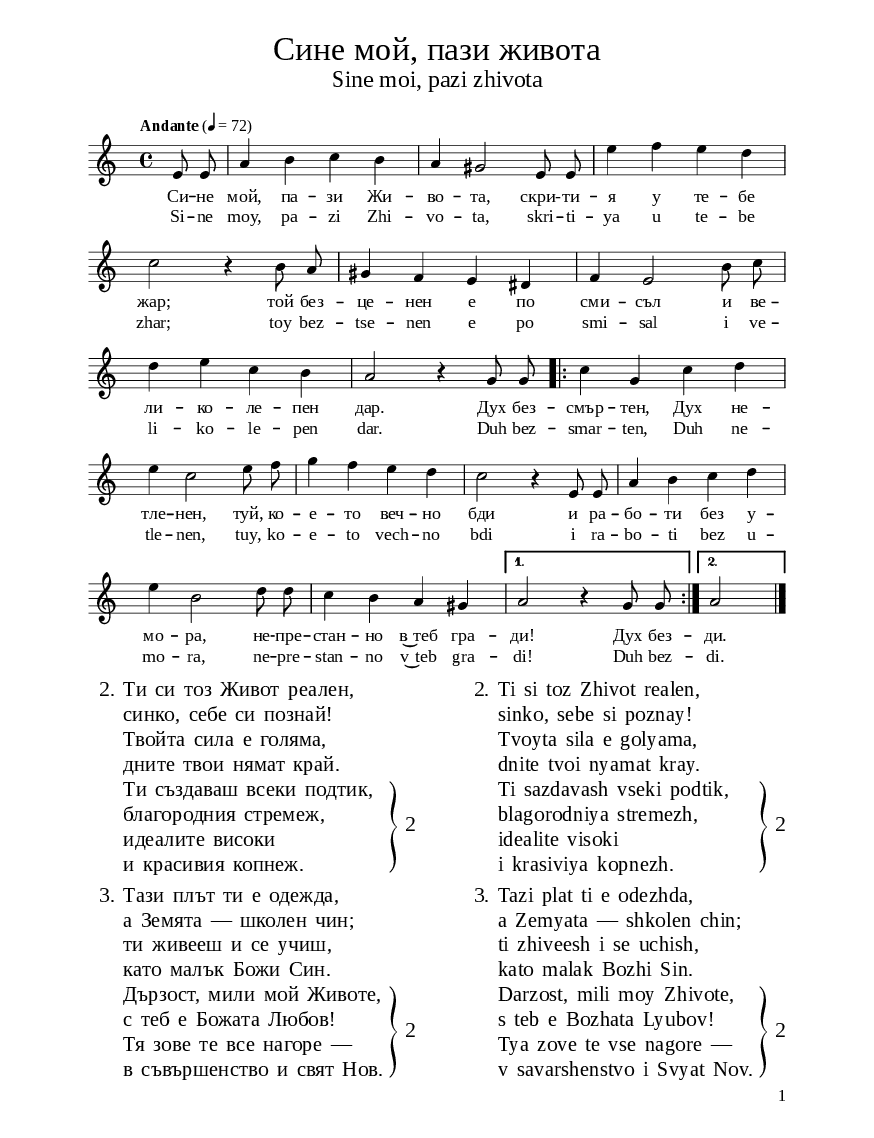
\version "2.24.1"

% include paper part and global functions
\include "include/globals.ily"

"rightBraces045" = \markup {
  \column {
    % repeat braces
    \translate #'(0 . -13.5 )
    \right-brace #44

    \translate #'(0 . -15.4 )
    \right-brace #44
  }
  \column {
    % repeat numbers
    \translate #'(0 . -13.9 )
    2

    \translate #'(0 . -19.8 )
    2
  }
}

\bookpart {
  \label #'ref045
  \tocItem \markup "Сине мой, пази живота – Sine moi, pazi zhivota"
  \include "include/bookpart-paper.ily"
  \score {
    \include "include/score-layout.ily"

    \new Voice \absolute  {
      \clef treble
      \key a \minor
      \time 4/4
      \tempoFunc "Andante" 4 "72"
      \autoBeamOff
      \partial 4


      e'8 e'8 | a'4 b' c''4 b' | a'4 gis'2 e'8 e' | e''4 f'' e''4 d'' | \break 
      
       c''2 r4 b'8 a'  |  gis'4 f'  e'4 dis' |  f'4 e'2  b'8 c'' \break |

      d''4 e'' c''4 b' | a'2 r4 g'8 g' \repeat volta 2 {
        |  c''4 g' c''4 d'' | e''4 c''2 e''8 f'' | g''4 f'' e''4 d'' | c''2 r4 e'8 e' | a'4 b'  c''4 d'' \break |

        e''4 b'2 d''8 d'' c''4 b' a'4 gis' |
      } \alternative { { a'2 r4 g'8 g'  } { a'2 } } \bar "|."
    }

    \addlyrics {
      Си -- не мой, па -- зи Жи -- во -- та, "скри-" -- ти -- я у
      те -- бе жар; той без -- це -- нен е по сми -- съл и ве --
      ли -- ко -- ле -- пен дар. Дух без -- смър -- тен, Дух не -- тле -- нен,
      туй, ко -- е -- то веч -- но бди и ра -- бо -- ти без у --
      мо -- ра, не -- пре -- стан -- но в~теб гра -- ди! Дух без -- ди.
    }

    \addlyrics {
      Si -- ne moy, pa -- zi Zhi -- vo -- ta, skri -- ti -- ya u
      te -- be zhar; toy bez -- tse -- nen e po smi -- sal i ve --
      li -- ko -- le -- pen dar. Duh bez -- smar -- ten, Duh ne -- tle -- nen,
      tuy, ko -- e -- to vech -- no bdi i ra -- bo -- ti bez u --
      mo -- ra, ne -- pre -- stan -- no v~teb gra -- di! Duh bez -- di.
    }
    \header {
      title = \titleFunc "Сине мой, пази живота" "Sine moi, pazi zhivota"
    }

    \midi{}

  } % score

  \markup \fontsize #bgCoupletFontSize {
    \hspace #1
    \override #`(baseline-skip . ,bgCoupletBaselineSkip)
    \column {
      \vspace #0.3

      \line { 2. Ти си тоз Живот реален, }

      \line {   "   " синко, себе си познай! }

      \line {   "   " Твойта сила е голяма, }

      \line {   "   " дните твои нямат край. }

      \line {   "   " Ти създаваш всеки подтик, }

      \line {   "   " благородния стремеж,}

      \line {   "   " идеалите високи}

      \line {   "   " и красивия копнеж.}
      \vspace #0.2

      \line {   3. Тази плът ти е одежда,}

      \line {   "   " а Земята — школен чин;}

      \line {   "   " ти живееш и се учиш,}

      \line {   "   " като малък Божи Син.}

      \line {   "   " Дързост, мили мой Животе,}

      \line {   "   " с теб е Божата Любов!}

      \line {   "   " Тя зове те все нагоре —}

      \line {   "   " в съвършенство и свят Нов.}
    }\"rightBraces045"

    \hspace #5
    \override #`(baseline-skip . ,bgCoupletBaselineSkip)
    \column {
      \vspace #0.3
      \line { 2. Ti si toz Zhivot realen, }
      \line {   "   " sinko, sebe si poznay! }

      \line {   "   " Tvoyta sila e golyama, }

      \line {   "   " dnite tvoi nyamat kray. }

      \line {   "   " Ti sazdavash vseki podtik, }

      \line {   "   " blagorodniya stremezh,}

      \line {   "   " idealite visoki}

      \line {   "   " i krasiviya kopnezh.}

      \vspace #0.2

      \line {   3. Tazi plat ti e odezhda,}

      \line {   "   " a Zemyata — shkolen chin;}

      \line {   "   " ti zhiveesh i se uchish,}

      \line {   "   " kato malak Bozhi Sin.}

      \line {   "   " Darzost, mili moy Zhivote,}

      \line {   "   " s teb e Bozhata Lyubov!}

      \line {   "   " Tya zove te vse nagore —}

      \line {   "   " v savarshenstvo i Svyat Nov.}
    } \"rightBraces045" %column
  } % markup

  % include foreign translation(s) of the song
  \version "2.24.1"

\markup \fill-line { \fontsize #deTitleFontSize "Mein Sohn, bewahre das Leben" }
\markup \null
\markup \null
\markup \fontsize #deCoupletFontSize {
  \hspace #10
  \override #`(baseline-skip . ,deCoupletBaselineSkip)

  \column {

    \line {  1. Mein Sohn, bewahre das Leben, }

    \line { "   "die in dir verborgene Glut. }

    \line { "   "Es ist seinem Sinn nach kostbar}

    \line { "   "und ein herrliches Geschenk! }

    \line { "   "Unsterblicher, unvergänglicher Geist,}

    \line { "   "der, der ewig wacht }

    \line { "   "und unermüdlich arbeitet,}

    \line { "   "unaufhörlich in dir erschafft.}
    \line { "   " }

    \line { 2. Du bist dieses wirkliche Leben; }

    \line { "   "Sohn, erkenne dich! }

    \line { "   "Deine Kraft ist groß,}

    \line { "   "deine Tage haben kein Ende. }

    \line { "   "Du erschaffst jede Regung, }

    \line { "   "das edle Streben, }

    \line { "   "die hohen Ideale }

    \line { "   "und die schöne Sehnsucht.}
    \line { "   " }

    \line { 3. Dieses Fleisch ist dein Gewand,}

    \line { "   "und die Erde eine Schulbank.}

    \line { "   "Du lebst und lernst, }

    \line { "   "wie ein kleiner Sohn Gottes. }

    \line { "   "Kühnheit, mein liebes Leben,}

    \line { "   "mit dir ist die göttliche Liebe! }

    \line { "   "Sie ruft dich immer nach oben}

    \line { "   "in die Vollkommenheit und in die neue Welt.}
  }
}


} % bookpart
